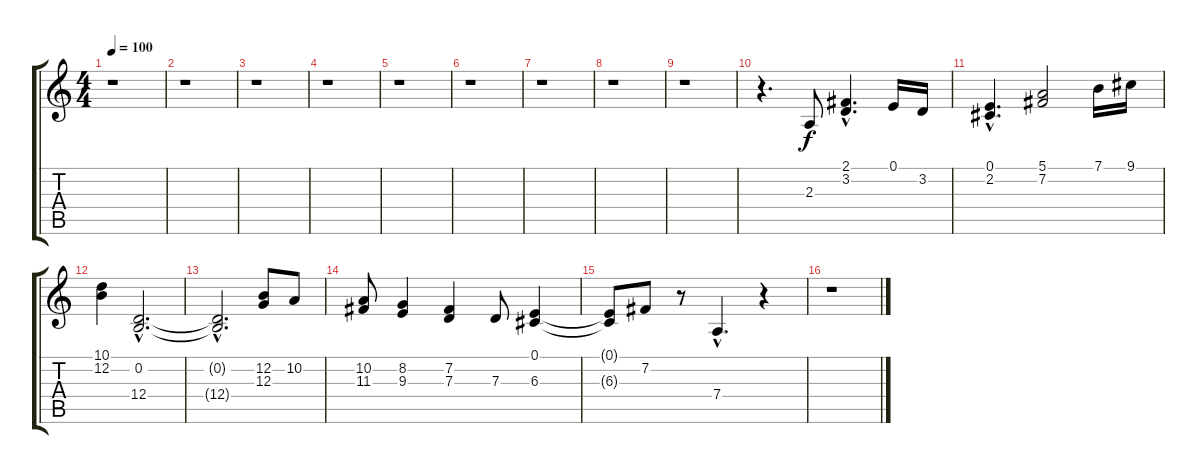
\track "" {instrument acousticgrandpiano}
\staff {score tabs}
\tuning (E4 B3 G3 D3 A2 E2) {hide}
\ts (4 4)
\tempo 100
\clef g2
\ks c
r.1{dy f} |
r.1 |
r.1 |
r.1 |
r.1 |
r.1 |
r.1 |
r.1 |
r.1 |
r.4{d} 2.3.8 (2.1{hac} 3.2{hac}).4{d} 0.1.16 3.2.16 |
(0.1{hac} 2.2{hac}).4{d} (5.1 7.2).2 7.1.16 9.1.16 |
(10.1 12.2).4 (0.2{hac} 12.4{hac}).2{d} |
(0.2{hac t} 12.4{hac t}).2{d} (12.2 12.3).8 10.2.8 |
(10.2 11.3).8 (8.2 9.3).4 (7.2 7.3).4 7.3.8 (0.1 6.3).4 |
(0.1{t} 6.3{t}).8 7.2.8 r.8 7.4{hac}.4{d} r.4 |
r.1
